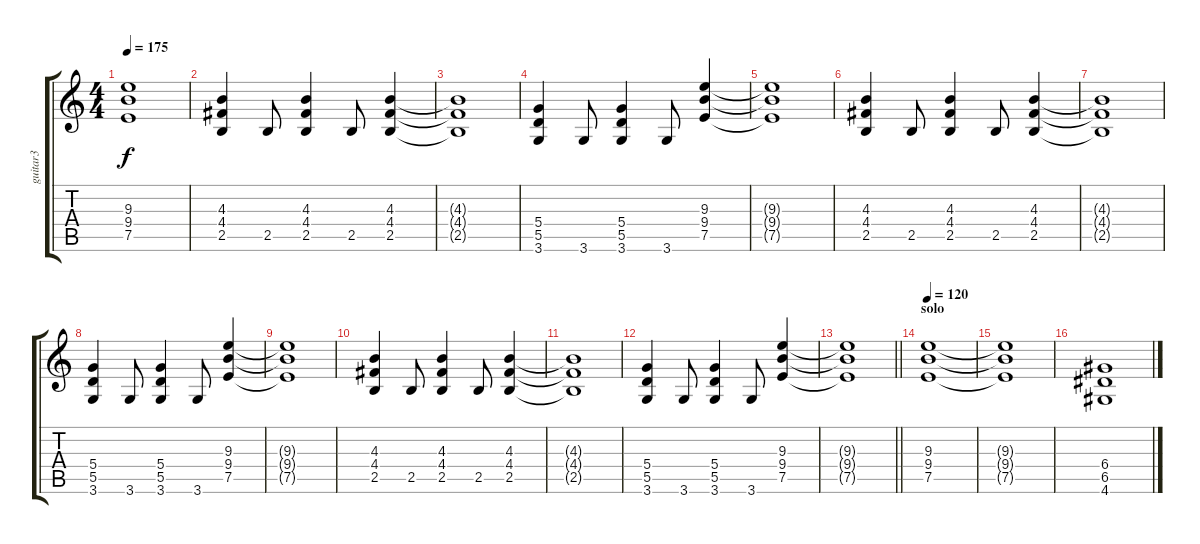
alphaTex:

\track ("guitar3" "guitar3") {instrument distortionguitar}
\staff {score tabs}
\tuning (E4 B3 G3 D3 A2 E2) {hide}
\ts (4 4)
\tempo 175
\clef g2
\ks c
(9.3{t} 9.4{t} 7.5{t}).1{dy f} |
(4.3 4.4 2.5).4 2.5.8 (4.3 4.4 2.5).4 2.5.8 (4.3 4.4 2.5).4 |
(4.3{t} 4.4{t} 2.5{t}).1 |
(5.4 5.5 3.6).4 3.6.8 (5.4 5.5 3.6).4 3.6.8 (9.3 9.4 7.5).4 |
(9.3{t} 9.4{t} 7.5{t}).1 |
(4.3 4.4 2.5).4 2.5.8 (4.3 4.4 2.5).4 2.5.8 (4.3 4.4 2.5).4 |
(4.3{t} 4.4{t} 2.5{t}).1 |
(5.4 5.5 3.6).4 3.6.8 (5.4 5.5 3.6).4 3.6.8 (9.3 9.4 7.5).4 |
(9.3{t} 9.4{t} 7.5{t}).1 |
(4.3 4.4 2.5).4 2.5.8 (4.3 4.4 2.5).4 2.5.8 (4.3 4.4 2.5).4 |
(4.3{t} 4.4{t} 2.5{t}).1 |
(5.4 5.5 3.6).4 3.6.8 (5.4 5.5 3.6).4 3.6.8 (9.3 9.4 7.5).4 |
\barLineRight lightlight
(9.3{t} 9.4{t} 7.5{t}).1 |
\section ("" "solo")
\tempo 120
(9.3 9.4 7.5).1 |
(9.3{t} 9.4{t} 7.5{t}).1 |
(6.4 6.5 4.6).1
